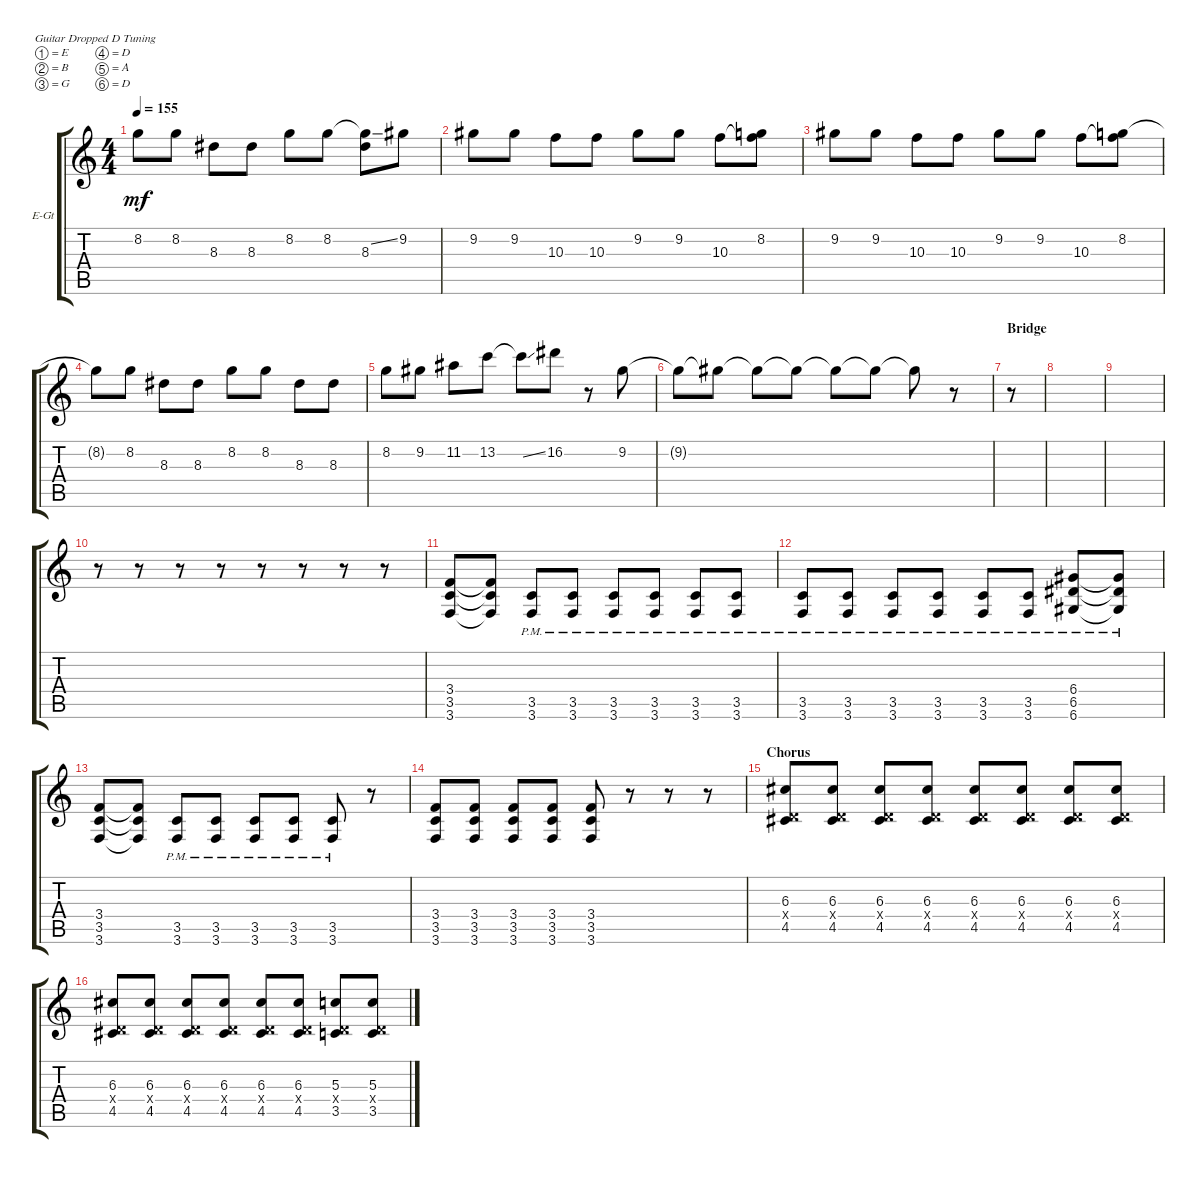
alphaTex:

\defaultSystemsLayout 4
\bracketExtendMode groupsimilarinstruments
\firstSystemTrackNameOrientation horizontal
\otherSystemsTrackNameOrientation horizontal
\track ("Jack" "E-Gt") {instrument distortionguitar}
\staff {score tabs}
\tuning (E4 B3 G3 D3 A2 D2)
\ts (4 4)
\tempo 155
\clef g2
\ks c
8.2.8{dy mf} 8.2.8 8.3.8 8.3.8 8.2.8 8.2.8 (8.3 8.2{ss t}).8 9.2.8 |
9.2.8 9.2.8 10.3.8 10.3.8 9.2.8 9.2.8 10.3.8 (10.3{t} 8.2).8 |
9.2.8 9.2.8 10.3.8 10.3.8 9.2.8 9.2.8 10.3.8 (10.3{t} 8.2).8 |
8.2{t}.8 8.2.8 8.3.8 8.3.8 8.2.8 8.2.8 8.3.8 8.3.8 |
8.2.8 9.2.8 11.2.8 13.2.8 13.2{ss t}.8 16.2.8 r.8 9.2.8 |
9.2{t}.8 9.2{t}.8 9.2{t}.8 9.2{t}.8 9.2{t}.8 9.2{t}.8 9.2{t}.8 r.8 |
\section ("" "Bridge")
r.8 |
|
|
r.8 r.8 r.8 r.8 r.8 r.8 r.8 r.8 |
(3.6 3.5 3.4).8 (3.5{t} 3.6{t} 3.4{t}).8 (3.6{pm} 3.5{pm}).8 (3.5{pm} 3.6{pm}).8 (3.6{pm} 3.5{pm}).8 (3.5{pm} 3.6{pm}).8 (3.5{pm} 3.6{pm}).8 (3.6{pm} 3.5{pm}).8 |
(3.5{pm} 3.6{pm}).8 (3.5{pm} 3.6{pm}).8 (3.6{pm} 3.5{pm}).8 (3.6{pm} 3.5{pm}).8 (3.6{pm} 3.5{pm}).8 (3.6{pm} 3.5{pm}).8 (6.6{pm} 6.5{pm} 6.4).8 (6.6{pm t} 6.5{pm t} 6.4{t}).8 |
(3.6 3.5 3.4).8 (3.6{t} 3.5{t} 3.4{t}).8 (3.6{pm} 3.5{pm}).8 (3.6{pm} 3.5{pm}).8 (3.6{pm} 3.5{pm}).8 (3.6{pm} 3.5{pm}).8 (3.5{pm} 3.6{pm}).8 r.8 |
(3.6 3.5 3.4).8 (3.4 3.5 3.6).8 (3.6 3.5 3.4).8 (3.4 3.5 3.6).8 (3.6 3.5 3.4).8 r.8 r.8 r.8 |
\section ("" "Chorus")
(4.5 0.4{x} 6.3).8 (4.5 0.4{x} 6.3).8 (4.5 0.4{x} 6.3).8 (4.5 0.4{x} 6.3).8 (4.5 0.4{x} 6.3).8 (4.5 0.4{x} 6.3).8 (4.5 0.4{x} 6.3).8 (4.5 0.4{x} 6.3).8 |
(4.5 0.4{x} 6.3).8 (4.5 0.4{x} 6.3).8 (4.5 0.4{x} 6.3).8 (4.5 0.4{x} 6.3).8 (4.5 0.4{x} 6.3).8 (4.5 0.4{x} 6.3).8 (3.5 0.4{x} 5.3).8 (3.5 0.4{x} 5.3).8
